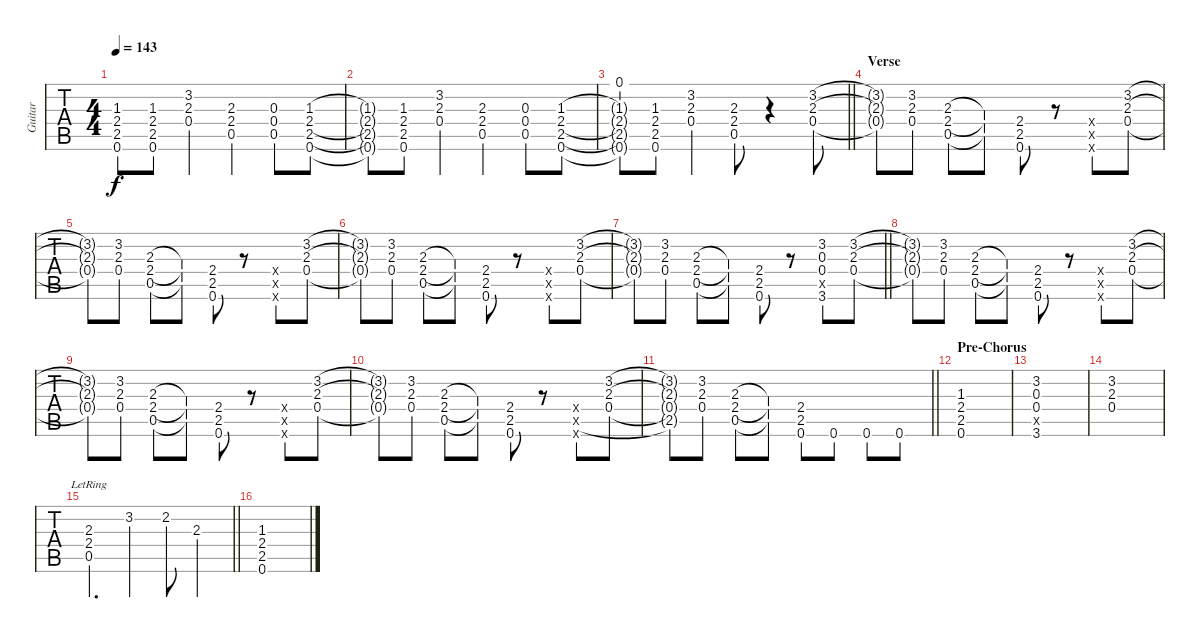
\track ("Guitar" "Guitar") {instrument distortionguitar}
\staff {tabs}
\tuning (F4 C4 Ab3 Eb3 Bb2 F2) {hide}
\ts (4 4)
\tempo 143
\clef g2
\ks c
(1.3{t} 2.4{t} 2.5{t} 0.6{t}).8{dy f} (1.3 2.4 2.5 0.6).8 (3.2 2.3 0.4).4 (2.3 2.4 0.5).4 (0.3 0.4 0.5).8 (1.3 2.4 2.5 0.6).8 |
(1.3{t} 2.4{t} 2.5{t} 0.6{t}).8 (1.3 2.4 2.5 0.6).8 (3.2 2.3 0.4).4 (2.3 2.4 0.5).4 (0.3 0.4 0.5).8 (1.3 2.4 2.5 0.6).8 |
\barLineRight lightlight
(0.1 1.3{t} 2.4{t} 2.5{t} 0.6{t}).8 (1.3 2.4 2.5 0.6).8 (3.2 2.3 0.4).4 (2.3 2.4 0.5).8 r.4 (3.2 2.3 0.4).8 |
\section ("" "Verse")
(3.2{t} 2.3{t} 0.4{t}).8 (3.2 2.3 0.4).8 (2.3 2.4 0.5).8 (2.3{t} 2.4{t} 0.5{t}).8 (2.4 2.5 0.6).8 r.8 (2.4{x} 2.5{x} 0.6{x}).8 (3.2 2.3 0.4).8 |
(3.2{t} 2.3{t} 0.4{t}).8 (3.2 2.3 0.4).8 (2.3 2.4 0.5).8 (2.3{t} 2.4{t} 0.5{t}).8 (2.4 2.5 0.6).8 r.8 (2.4{x} 2.5{x} 0.6{x}).8 (3.2 2.3 0.4).8 |
(3.2{t} 2.3{t} 0.4{t}).8 (3.2 2.3 0.4).8 (2.3 2.4 0.5).8 (2.3{t} 2.4{t} 0.5{t}).8 (2.4 2.5 0.6).8 r.8 (2.4{x} 2.5{x} 0.6{x}).8 (3.2 2.3 0.4).8 |
\barLineRight lightlight
(3.2{t} 2.3{t} 0.4{t}).8 (3.2 2.3 0.4).8 (2.3 2.4 0.5).8 (2.3{t} 2.4{t} 0.5{t}).8 (2.4 2.5 0.6).8 r.8 (3.2 0.3 0.4 0.5{x} 3.6).8 (3.2 2.3 0.4).8 |
(3.2{t} 2.3{t} 0.4{t}).8 (3.2 2.3 0.4).8 (2.3 2.4 0.5).8 (2.3{t} 2.4{t} 0.5{t}).8 (2.4 2.5 0.6).8 r.8 (2.4{x} 2.5{x} 0.6{x}).8 (3.2 2.3 0.4).8 |
(3.2{t} 2.3{t} 0.4{t}).8 (3.2 2.3 0.4).8 (2.3 2.4 0.5).8 (2.3{t} 2.4{t} 0.5{t}).8 (2.4 2.5 0.6).8 r.8 (2.4{x} 2.5{x} 0.6{x}).8 (3.2 2.3 0.4).8 |
(3.2{t} 2.3{t} 0.4{t}).8 (3.2 2.3 0.4).8 (2.3 2.4 0.5).8 (2.3{t} 2.4{t} 0.5{t}).8 (2.4 2.5 0.6).8 r.8 (2.4{x} 2.5{x} 0.6{x}).8 (3.2 2.3 0.4).8 |
\barLineRight lightlight
(3.2{t} 2.3{t} 0.4{t} 2.5{t}).8 (3.2 2.3 0.4).8 (2.3 2.4 0.5).8 (2.3{t} 2.4{t} 0.5{t}).8 (2.4 2.5 0.6).8 0.6.8 0.6.8 0.6.8 |
\section ("" "Pre-Chorus")
(1.3 2.4 2.5 0.6).1 |
(3.2 0.3 0.4 0.5{x} 3.6).1 |
(3.2 2.3 0.4).1 |
\barLineRight lightlight
(2.3{lr} 2.4{lr} 0.5{lr}).4{d} 3.2.4 2.2.8 2.3.4 |
(1.3 2.4 2.5 0.6).1
